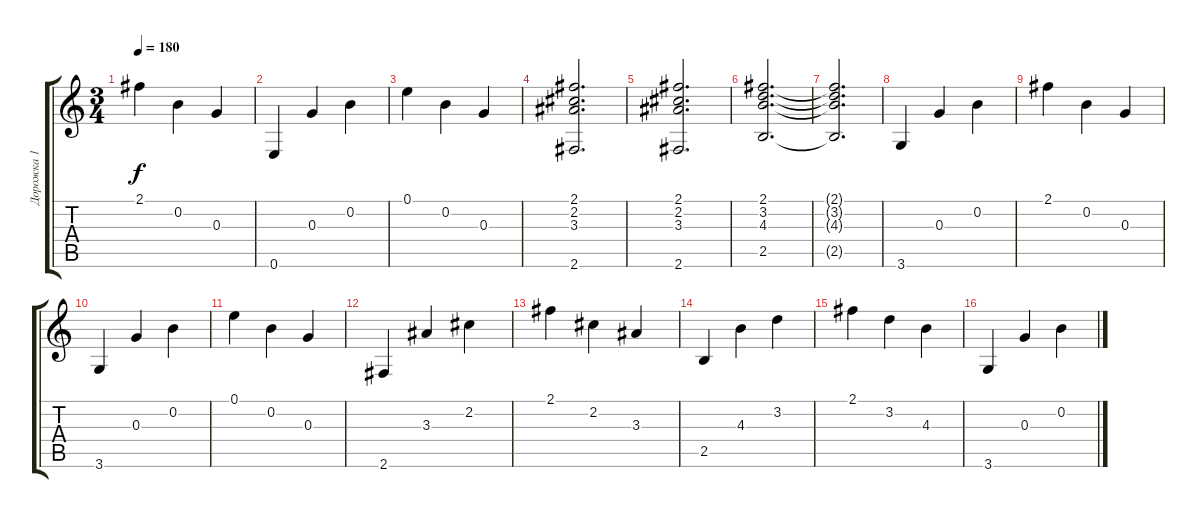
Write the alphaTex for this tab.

\track ("Дорожка 1" "Дорожка 1") {instrument acousticguitarnylon}
\staff {score tabs}
\tuning (E4 B3 G3 D3 A2 E2) {hide}
\ts (3 4)
\tempo 180
\clef g2
\ks c
2.1.4{dy f} 0.2.4 0.3.4 |
0.6.4 0.3.4 0.2.4 |
0.1.4 0.2.4 0.3.4 |
(2.1 2.2 3.3 2.6).2{d} |
(2.1 2.2 3.3 2.6).2{d} |
(2.1 3.2 4.3 2.5).2{d} |
(2.1{t} 3.2{t} 4.3{t} 2.5{t}).2{d} |
3.6.4 0.3.4 0.2.4 |
2.1.4 0.2.4 0.3.4 |
3.6.4 0.3.4 0.2.4 |
0.1.4 0.2.4 0.3.4 |
2.6.4 3.3.4 2.2.4 |
2.1.4 2.2.4 3.3.4 |
2.5.4 4.3.4 3.2.4 |
2.1.4 3.2.4 4.3.4 |
3.6.4 0.3.4 0.2.4
